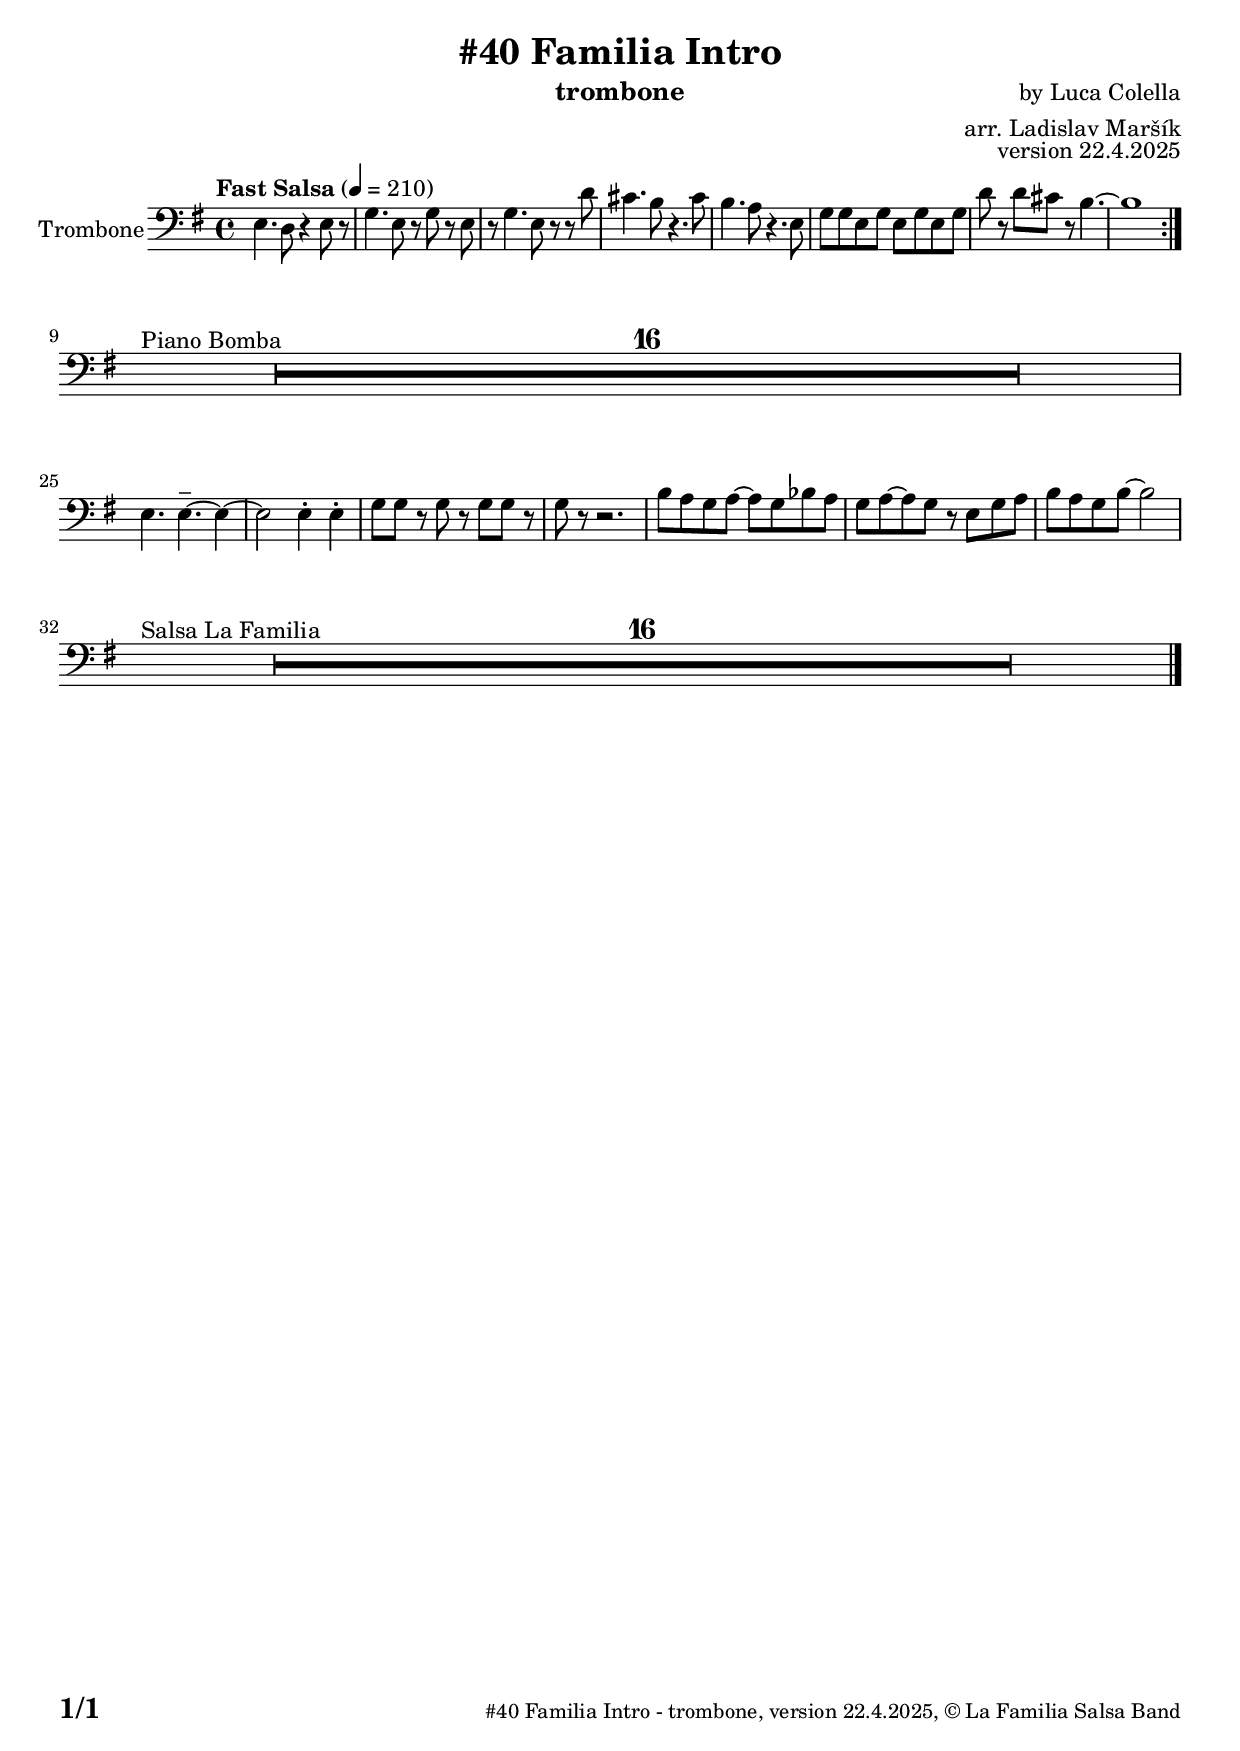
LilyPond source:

\version "2.24.4"

% Sheet revision 2022_09

\header {
  title = "#40 Familia Intro"
  instrument = "trombone"
  composer = "by Luca Colella"
  arranger = "arr. Ladislav Maršík"
  opus = "version 22.4.2025"
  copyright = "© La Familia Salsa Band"
}

inst =
#(define-music-function
  (string)
  (string?)
  #{ <>^\markup \abs-fontsize #16 \bold \box #string #})

makePercent = #(define-music-function (note) (ly:music?)
                 (make-music 'PercentEvent 'length (ly:music-length note)))

#(define (test-stencil grob text)
   (let* ((orig (ly:grob-original grob))
          (siblings (ly:spanner-broken-into orig)) ; have we been split?
          (refp (ly:grob-system grob))
          (left-bound (ly:spanner-bound grob LEFT))
          (right-bound (ly:spanner-bound grob RIGHT))
          (elts-L (ly:grob-array->list (ly:grob-object left-bound 'elements)))
          (elts-R (ly:grob-array->list (ly:grob-object right-bound 'elements)))
          (break-alignment-L
           (filter
            (lambda (elt) (grob::has-interface elt 'break-alignment-interface))
            elts-L))
          (break-alignment-R
           (filter
            (lambda (elt) (grob::has-interface elt 'break-alignment-interface))
            elts-R))
          (break-alignment-L-ext (ly:grob-extent (car break-alignment-L) refp X))
          (break-alignment-R-ext (ly:grob-extent (car break-alignment-R) refp X))
          (num
           (markup text))
          (num
           (if (or (null? siblings)
                   (eq? grob (car siblings)))
               num
               (make-parenthesize-markup num)))
          (num (grob-interpret-markup grob num))
          (num-stil-ext-X (ly:stencil-extent num X))
          (num-stil-ext-Y (ly:stencil-extent num Y))
          (num (ly:stencil-aligned-to num X CENTER))
          (num
           (ly:stencil-translate-axis
            num
            (+ (interval-length break-alignment-L-ext)
               (* 0.5
                  (- (car break-alignment-R-ext)
                     (cdr break-alignment-L-ext))))
            X))
          (bracket-L
           (markup
            #:path
            0.1 ; line-thickness
            `((moveto 0.5 ,(* 0.5 (interval-length num-stil-ext-Y)))
              (lineto ,(* 0.5
                          (- (car break-alignment-R-ext)
                             (cdr break-alignment-L-ext)
                             (interval-length num-stil-ext-X)))
                      ,(* 0.5 (interval-length num-stil-ext-Y)))
              (closepath)
              (rlineto 0.0
                       ,(if (or (null? siblings) (eq? grob (car siblings)))
                            -1.0 0.0)))))
          (bracket-R
           (markup
            #:path
            0.1
            `((moveto ,(* 0.5
                          (- (car break-alignment-R-ext)
                             (cdr break-alignment-L-ext)
                             (interval-length num-stil-ext-X)))
                      ,(* 0.5 (interval-length num-stil-ext-Y)))
              (lineto 0.5
                      ,(* 0.5 (interval-length num-stil-ext-Y)))
              (closepath)
              (rlineto 0.0
                       ,(if (or (null? siblings) (eq? grob (last siblings)))
                            -1.0 0.0)))))
          (bracket-L (grob-interpret-markup grob bracket-L))
          (bracket-R (grob-interpret-markup grob bracket-R))
          (num (ly:stencil-combine-at-edge num X LEFT bracket-L 0.4))
          (num (ly:stencil-combine-at-edge num X RIGHT bracket-R 0.4)))
     num))

#(define-public (Measure_attached_spanner_engraver context)
   (let ((span '())
         (finished '())
         (event-start '())
         (event-stop '()))
     (make-engraver
      (listeners ((measure-counter-event engraver event)
                  (if (= START (ly:event-property event 'span-direction))
                      (set! event-start event)
                      (set! event-stop event))))
      ((process-music trans)
       (if (ly:stream-event? event-stop)
           (if (null? span)
               (ly:warning "You're trying to end a measure-attached spanner but you haven't started one.")
               (begin (set! finished span)
                 (ly:engraver-announce-end-grob trans finished event-start)
                 (set! span '())
                 (set! event-stop '()))))
       (if (ly:stream-event? event-start)
           (begin (set! span (ly:engraver-make-grob trans 'MeasureCounter event-start))
             (set! event-start '()))))
      ((stop-translation-timestep trans)
       (if (and (ly:spanner? span)
                (null? (ly:spanner-bound span LEFT))
                (moment<=? (ly:context-property context 'measurePosition) ZERO-MOMENT))
           (ly:spanner-set-bound! span LEFT
                                  (ly:context-property context 'currentCommandColumn)))
       (if (and (ly:spanner? finished)
                (moment<=? (ly:context-property context 'measurePosition) ZERO-MOMENT))
           (begin
            (if (null? (ly:spanner-bound finished RIGHT))
                (ly:spanner-set-bound! finished RIGHT
                                       (ly:context-property context 'currentCommandColumn)))
            (set! finished '())
            (set! event-start '())
            (set! event-stop '()))))
      ((finalize trans)
       (if (ly:spanner? finished)
           (begin
            (if (null? (ly:spanner-bound finished RIGHT))
                (set! (ly:spanner-bound finished RIGHT)
                      (ly:context-property context 'currentCommandColumn)))
            (set! finished '())))
       (if (ly:spanner? span)
           (begin
            (ly:warning "I think there's a dangling measure-attached spanner :-(")
            (ly:grob-suicide! span)
            (set! span '())))))))

\layout {
  \context {
    \Staff
    \consists #Measure_attached_spanner_engraver
    \override MeasureCounter.font-encoding = #'latin1
    \override MeasureCounter.font-size = 0
    \override MeasureCounter.outside-staff-padding = 2
    \override MeasureCounter.outside-staff-horizontal-padding = #0
  }
}

repeatBracket = #(define-music-function
                  (parser location N note)
                  (number? ly:music?)
                  #{
                    \override Staff.MeasureCounter.stencil =
                    #(lambda (grob) (test-stencil grob #{ #(string-append(number->string N) "x") #} ))
                    \startMeasureCount
                    \repeat volta #N { $note }
                    \stopMeasureCount
                  #}
                  )

Trombone = \new Voice \relative c {
  \set Staff.instrumentName = \markup {
    \center-align { "Trombone" }
  }
  \set Staff.midiInstrument = "trombone"
  \set Staff.midiMaximumVolume = #1.0

  \clef bass
  \key e \minor
  \time 4/4
  \tempo "Fast Salsa" 4 = 210
  
 \repeat volta 2 { e4. d8 r4 e8 r |
 g4. e8 r g r e |
 r8 g4. e8 r r d' |
cis4. b8 r4. cis8 |
b4. a8 r4. e8 |
g g e g e g e g |
d' r d cis r b4. ~ |
b1 | \break
 } 
 s1*0 ^\markup { "Piano Bomba" }
 R1*16 \break
 
 e,4. e4. -- ~ e4 ~ |
 e2 e4 -. e -. |
 g8 g r g r g 8 g r |
 g r r2.  |
 
 b8 a g a ~ a g bes a |
 g a ~ a g r e g a |
 b a g b ~ b2 | \break
  s1*0 ^\markup { "Salsa La Familia" }
 R1*16 \break
 
  
  \label #'lastPage
  \bar "|."  
}

\score {
  \compressMMRests \new Staff \with {
    \consists "Volta_engraver"
  }
  {
    \Trombone
  }
  \layout {
    \context {
      \Score
      \remove "Volta_engraver"
    }
  }
}

\paper {
  system-system-spacing =
  #'((basic-distance . 14)
     (minimum-distance . 10)
     (padding . 1)
     (stretchability . 60))
  between-system-padding = #2
  bottom-margin = 5\mm

  print-page-number = ##t
  print-first-page-number = ##t
  oddHeaderMarkup = \markup \fill-line { " " }
  evenHeaderMarkup = \markup \fill-line { " " }
  oddFooterMarkup = \markup {
    \fill-line {
      \bold \fontsize #2
      \concat { \fromproperty #'page:page-number-string "/" \page-ref #'lastPage "0" "?" }

      \fontsize #-1
      \concat { \fromproperty #'header:title " - " \fromproperty #'header:instrument ", " \fromproperty #'header:opus ", " \fromproperty #'header:copyright }
    }
  }
  evenFooterMarkup = \markup {
    \fill-line {
      \fontsize #-1
      \concat { \fromproperty #'header:title " - " \fromproperty #'header:instrument ", " \fromproperty #'header:opus ", " \fromproperty #'header:copyright }

      \bold \fontsize #2
      \concat { \fromproperty #'page:page-number-string "/" \page-ref #'lastPage "0" "?" }
    }
  }
}